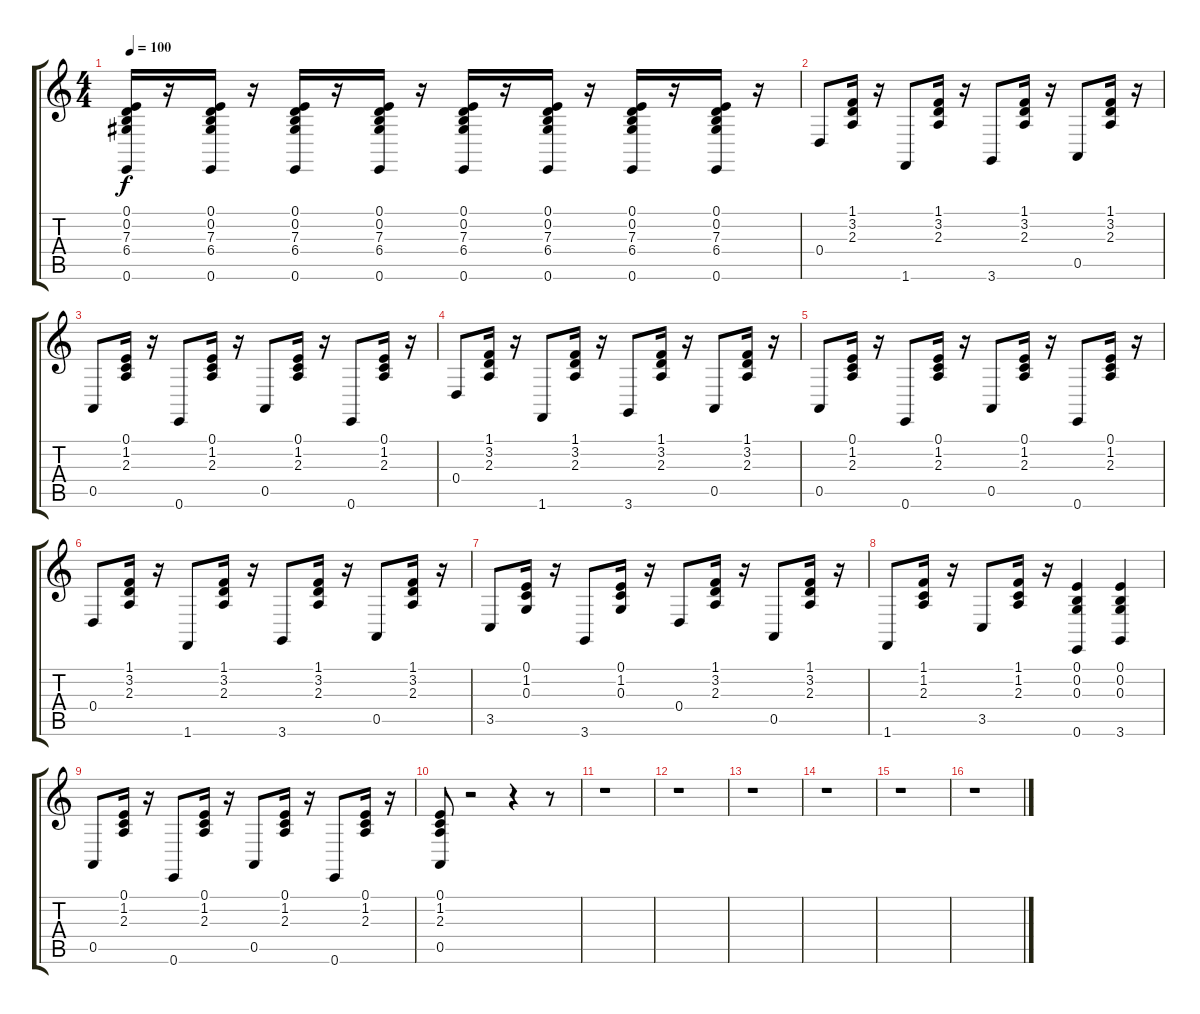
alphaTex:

\track "" {instrument accordion}
\staff {score tabs}
\tuning (E4 B3 G3 D3 A2 E2) {hide}
\ts (4 4)
\tempo 100
\clef g2
\ks c
(0.1 0.2 7.3 6.4 0.6).16{dy f} r.16 (0.1 0.2 7.3 6.4 0.6).16 r.16 (0.1 0.2 7.3 6.4 0.6).16 r.16 (0.1 0.2 7.3 6.4 0.6).16 r.16 (0.1 0.2 7.3 6.4 0.6).16 r.16 (0.1 0.2 7.3 6.4 0.6).16 r.16 (0.1 0.2 7.3 6.4 0.6).16 r.16 (0.1 0.2 7.3 6.4 0.6).16 r.16 |
0.4.8 (1.1 3.2 2.3).16 r.16 1.6.8 (1.1 3.2 2.3).16 r.16 3.6.8 (1.1 3.2 2.3).16 r.16 0.5.8 (1.1 3.2 2.3).16 r.16 |
0.5.8 (0.1 1.2 2.3).16 r.16 0.6.8 (0.1 1.2 2.3).16 r.16 0.5.8 (0.1 1.2 2.3).16 r.16 0.6.8 (0.1 1.2 2.3).16 r.16 |
0.4.8 (1.1 3.2 2.3).16 r.16 1.6.8 (1.1 3.2 2.3).16 r.16 3.6.8 (1.1 3.2 2.3).16 r.16 0.5.8 (1.1 3.2 2.3).16 r.16 |
0.5.8 (0.1 1.2 2.3).16 r.16 0.6.8 (0.1 1.2 2.3).16 r.16 0.5.8 (0.1 1.2 2.3).16 r.16 0.6.8 (0.1 1.2 2.3).16 r.16 |
0.4.8 (1.1 3.2 2.3).16 r.16 1.6.8 (1.1 3.2 2.3).16 r.16 3.6.8 (1.1 3.2 2.3).16 r.16 0.5.8 (1.1 3.2 2.3).16 r.16 |
3.5.8 (0.1 1.2 0.3).16 r.16 3.6.8 (0.1 1.2 0.3).16 r.16 0.4.8 (1.1 3.2 2.3).16 r.16 0.5.8 (1.1 3.2 2.3).16 r.16 |
1.6.8 (1.1 1.2 2.3).16 r.16 3.5.8 (1.1 1.2 2.3).16 r.16 (0.1 0.2 0.3 0.6).4 (0.1 0.2 0.3 3.6).4 |
0.5.8 (0.1 1.2 2.3).16 r.16 0.6.8 (0.1 1.2 2.3).16 r.16 0.5.8 (0.1 1.2 2.3).16 r.16 0.6.8 (0.1 1.2 2.3).16 r.16 |
(0.1 1.2 2.3 0.5).8 r.2 r.4 r.8 |
r.1 |
r.1 |
r.1 |
r.1 |
r.1 |
r.1
